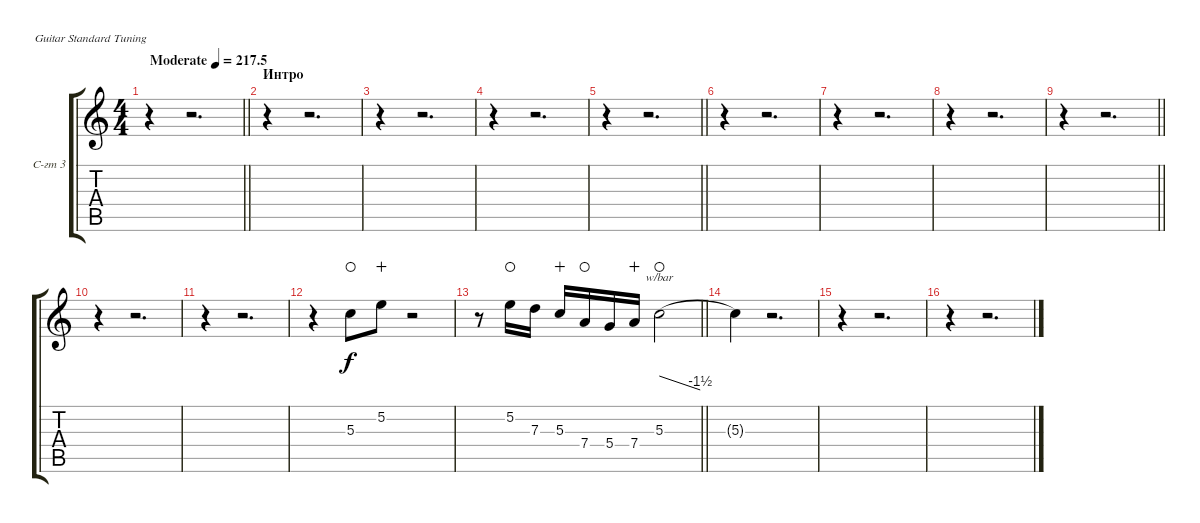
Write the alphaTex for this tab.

\bracketExtendMode groupsimilarinstruments
\firstSystemTrackNameOrientation horizontal
\otherSystemsTrackNameOrientation horizontal
\track ("Гитара IV" "С-гт 3") {instrument distortionguitar}
\staff {score tabs}
\tuning (E4 B3 G3 D3 A2 E2)
\ts (4 4)
\beaming (8 2 2 2 2)
\tempo (217.5 "Moderate")
\clef g2
\barLineRight lightlight
\ks c
r.4{dy f instrument distortionguitar} r.2{d} |
\section ("" "Интро")
r.4 r.2{d} |
r.4 r.2{d} |
r.4 r.2{d} |
\barLineRight lightlight
r.4 r.2{d} |
r.4 r.2{d} |
r.4 r.2{d} |
r.4 r.2{d} |
\barLineRight lightlight
r.4 r.2{d} |
r.4 r.2{d} |
r.4 r.2{d} |
r.4 5.3.8{waho} 5.2.8{wahc} r.2 |
\barLineRight lightlight
r.8 5.2.16{waho} 7.3.16 5.3.16{wahc} 7.4.16{waho} 5.4.16 7.4.16{wahc} 5.3.2{tbe (dive default 29.4 0 60 -6) waho} |
5.3{t}.4 r.2{d} |
r.4 r.2{d} |
r.4 r.2{d}
